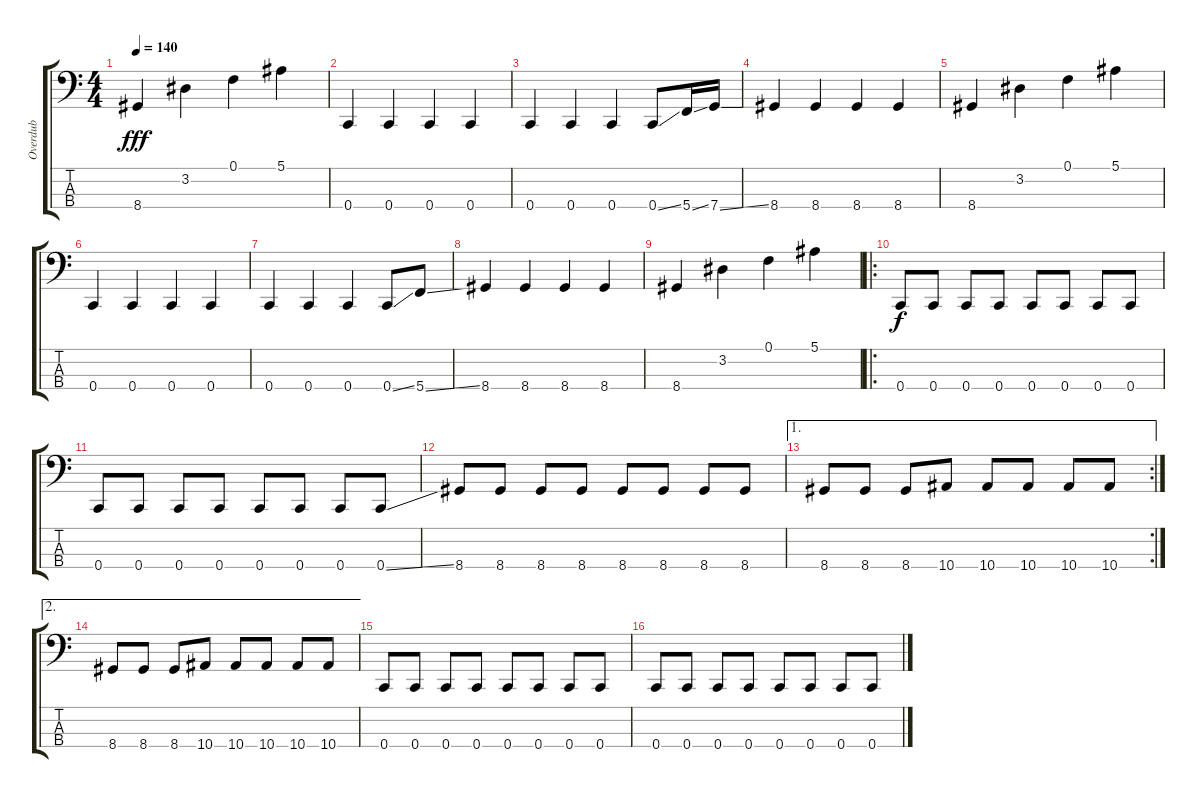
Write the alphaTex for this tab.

\track ("Overdub" "Overdub") {instrument electricbasspick}
\staff {score tabs}
\tuning (F2 C2 G1 C1) {hide}
\ts (4 4)
\tempo 140
\clef f4
\ks c
8.4.4{dy fff} 3.2.4 0.1.4 5.1.4 |
0.4.4 0.4.4 0.4.4 0.4.4 |
0.4.4 0.4.4 0.4.4 0.4{ss}.8 5.4{ss}.16 7.4{ss}.16 |
8.4.4 8.4.4 8.4.4 8.4.4 |
8.4.4 3.2.4 0.1.4 5.1.4 |
0.4.4 0.4.4 0.4.4 0.4.4 |
0.4.4 0.4.4 0.4.4 0.4{ss}.8 5.4{ss}.8 |
8.4.4 8.4.4 8.4.4 8.4.4 |
8.4.4 3.2.4 0.1.4 5.1.4 |
\ro
0.4.8{dy f} 0.4.8 0.4.8 0.4.8 0.4.8 0.4.8 0.4.8 0.4.8 |
0.4.8 0.4.8 0.4.8 0.4.8 0.4.8 0.4.8 0.4.8 0.4{ss}.8 |
8.4.8 8.4.8 8.4.8 8.4.8 8.4.8 8.4.8 8.4.8 8.4.8 |
\ae 1
\rc 2
8.4.8 8.4.8 8.4.8 10.4.8 10.4.8 10.4.8 10.4.8 10.4.8 |
\ae 2
8.4.8 8.4.8 8.4.8 10.4.8 10.4.8 10.4.8 10.4.8 10.4.8 |
0.4.8 0.4.8 0.4.8 0.4.8 0.4.8 0.4.8 0.4.8 0.4.8 |
0.4.8 0.4.8 0.4.8 0.4.8 0.4.8 0.4.8 0.4.8 0.4{ss}.8
